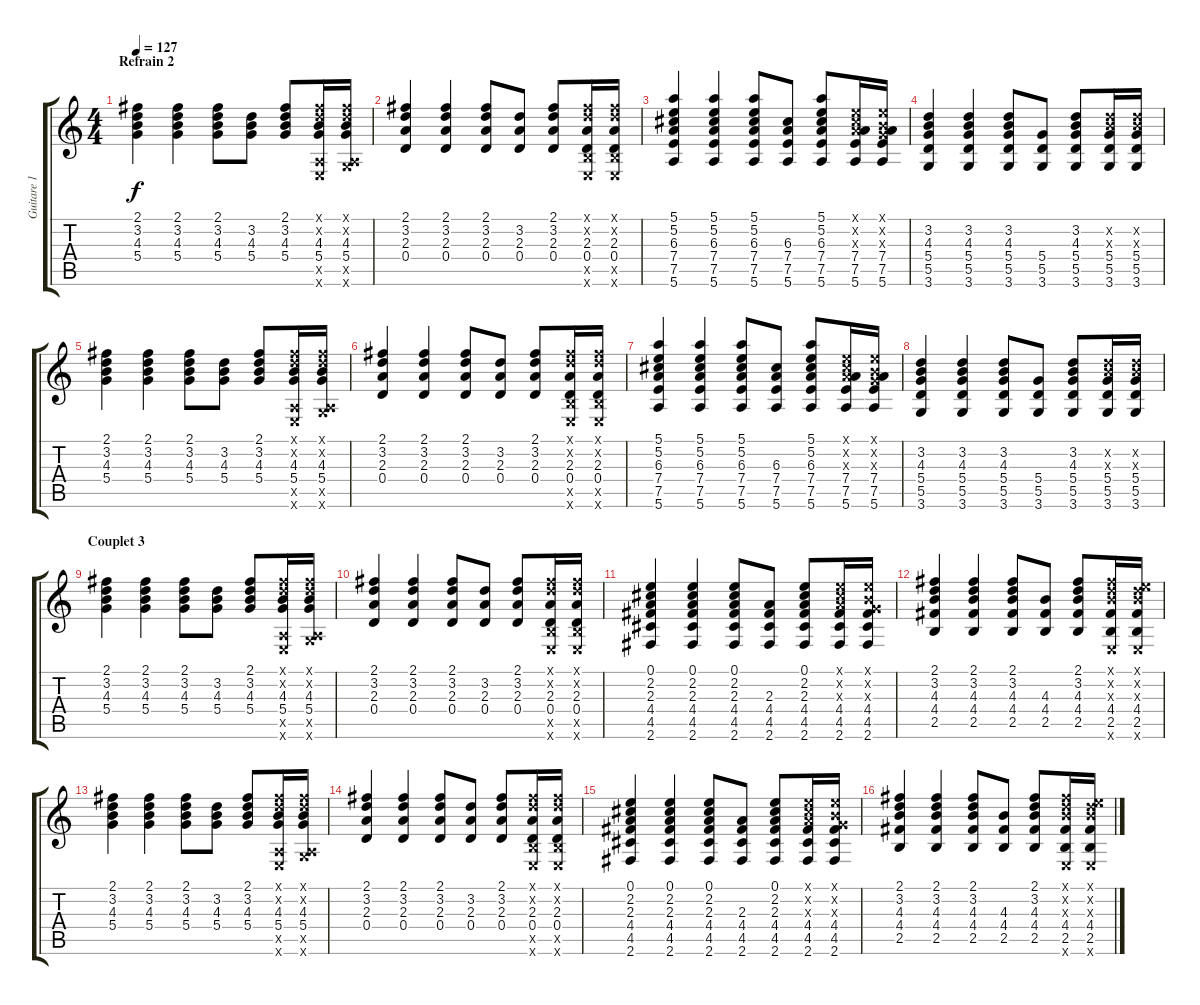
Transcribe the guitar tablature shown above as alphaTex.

\track ("Guitare 1" "Guitare 1") {instrument acousticguitarsteel}
\staff {score tabs}
\tuning (E4 B3 G3 D3 A2 E2) {hide}
\ts (4 4)
\section ("" "Refrain 2")
\tempo 127
\clef g2
\ks c
(2.1 3.2 4.3 5.4).4{dy f} (2.1 3.2 4.3 5.4).4 (2.1 3.2 4.3 5.4).8 (3.2 4.3 5.4).8 (2.1 3.2 4.3 5.4).8 (2.1{x} 3.2{x} 4.3 5.4 0.5{x} 0.6{x}).16 (2.1{x} 3.2{x} 4.3 5.4 0.5{x} 3.6{x}).16 |
(2.1 3.2 2.3 0.4).4 (2.1 3.2 2.3 0.4).4 (2.1 3.2 2.3 0.4).8 (3.2 2.3 0.4).8 (2.1 3.2 2.3 0.4).8 (2.1{x} 3.2{x} 2.3 0.4 2.5{x} 0.6{x}).16 (2.1{x} 3.2{x} 2.3 0.4 2.5{x} 0.6{x}).16 |
(5.1 5.2 6.3 7.4 7.5 5.6).4 (5.1 5.2 6.3 7.4 7.5 5.6).4 (5.1 5.2 6.3 7.4 7.5 5.6).8 (6.3 7.4 7.5 5.6).8 (5.1 5.2 6.3 7.4 7.5 5.6).8 (0.1{x} 2.2{x} 2.3{x} 7.4 7.5 5.6).16 (0.1{x} 0.2{x} 0.3{x} 7.4 7.5 5.6).16 |
(3.2 4.3 5.4 5.5 3.6).4 (3.2 4.3 5.4 5.5 3.6).4 (3.2 4.3 5.4 5.5 3.6).8 (5.4 5.5 3.6).8 (3.2 4.3 5.4 5.5 3.6).8 (3.2{x} 4.3{x} 5.4 5.5 3.6).16 (3.2{x} 4.3{x} 5.4 5.5 3.6).16 |
(2.1 3.2 4.3 5.4).4 (2.1 3.2 4.3 5.4).4 (2.1 3.2 4.3 5.4).8 (3.2 4.3 5.4).8 (2.1 3.2 4.3 5.4).8 (2.1{x} 3.2{x} 4.3 5.4 0.5{x} 0.6{x}).16 (2.1{x} 3.2{x} 4.3 5.4 0.5{x} 3.6{x}).16 |
(2.1 3.2 2.3 0.4).4 (2.1 3.2 2.3 0.4).4 (2.1 3.2 2.3 0.4).8 (3.2 2.3 0.4).8 (2.1 3.2 2.3 0.4).8 (2.1{x} 3.2{x} 2.3 0.4 2.5{x} 0.6{x}).16 (2.1{x} 3.2{x} 2.3 0.4 2.5{x} 0.6{x}).16 |
(5.1 5.2 6.3 7.4 7.5 5.6).4 (5.1 5.2 6.3 7.4 7.5 5.6).4 (5.1 5.2 6.3 7.4 7.5 5.6).8 (6.3 7.4 7.5 5.6).8 (5.1 5.2 6.3 7.4 7.5 5.6).8 (0.1{x} 2.2{x} 2.3{x} 7.4 7.5 5.6).16 (0.1{x} 0.2{x} 0.3{x} 7.4 7.5 5.6).16 |
(3.2 4.3 5.4 5.5 3.6).4 (3.2 4.3 5.4 5.5 3.6).4 (3.2 4.3 5.4 5.5 3.6).8 (5.4 5.5 3.6).8 (3.2 4.3 5.4 5.5 3.6).8 (3.2{x} 4.3{x} 5.4 5.5 3.6).16 (3.2{x} 4.3{x} 5.4 5.5 3.6).16 |
\section ("" "Couplet 3")
(2.1 3.2 4.3 5.4).4 (2.1 3.2 4.3 5.4).4 (2.1 3.2 4.3 5.4).8 (3.2 4.3 5.4).8 (2.1 3.2 4.3 5.4).8 (2.1{x} 3.2{x} 4.3 5.4 0.5{x} 0.6{x}).16 (2.1{x} 3.2{x} 4.3 5.4 0.5{x} 3.6{x}).16 |
(2.1 3.2 2.3 0.4).4 (2.1 3.2 2.3 0.4).4 (2.1 3.2 2.3 0.4).8 (3.2 2.3 0.4).8 (2.1 3.2 2.3 0.4).8 (2.1{x} 3.2{x} 2.3 0.4 2.5{x} 0.6{x}).16 (2.1{x} 3.2{x} 2.3 0.4 2.5{x} 0.6{x}).16 |
(0.1 2.2 2.3 4.4 4.5 2.6).4 (0.1 2.2 2.3 4.4 4.5 2.6).4 (0.1 2.2 2.3 4.4 4.5 2.6).8 (2.3 4.4 4.5 2.6).8 (0.1 2.2 2.3 4.4 4.5 2.6).8 (0.1{x} 2.2{x} 2.3{x} 4.4 4.5 2.6).16 (0.1{x} 0.2{x} 0.3{x} 4.4 4.5 2.6).16 |
(2.1 3.2 4.3 4.4 2.5).4 (2.1 3.2 4.3 4.4 2.5).4 (2.1 3.2 4.3 4.4 2.5).8 (4.3 4.4 2.5).8 (2.1 3.2 4.3 4.4 2.5).8 (2.1{x} 3.2{x} 4.3{x} 4.4 2.5 0.6{x}).16 (0.1{x} 3.2{x} 4.3{x} 4.4 2.5 0.6{x}).16 |
(2.1 3.2 4.3 5.4).4 (2.1 3.2 4.3 5.4).4 (2.1 3.2 4.3 5.4).8 (3.2 4.3 5.4).8 (2.1 3.2 4.3 5.4).8 (2.1{x} 3.2{x} 4.3 5.4 0.5{x} 0.6{x}).16 (2.1{x} 3.2{x} 4.3 5.4 0.5{x} 3.6{x}).16 |
(2.1 3.2 2.3 0.4).4 (2.1 3.2 2.3 0.4).4 (2.1 3.2 2.3 0.4).8 (3.2 2.3 0.4).8 (2.1 3.2 2.3 0.4).8 (2.1{x} 3.2{x} 2.3 0.4 2.5{x} 0.6{x}).16 (2.1{x} 3.2{x} 2.3 0.4 2.5{x} 0.6{x}).16 |
(0.1 2.2 2.3 4.4 4.5 2.6).4 (0.1 2.2 2.3 4.4 4.5 2.6).4 (0.1 2.2 2.3 4.4 4.5 2.6).8 (2.3 4.4 4.5 2.6).8 (0.1 2.2 2.3 4.4 4.5 2.6).8 (0.1{x} 2.2{x} 2.3{x} 4.4 4.5 2.6).16 (0.1{x} 0.2{x} 0.3{x} 4.4 4.5 2.6).16 |
(2.1 3.2 4.3 4.4 2.5).4 (2.1 3.2 4.3 4.4 2.5).4 (2.1 3.2 4.3 4.4 2.5).8 (4.3 4.4 2.5).8 (2.1 3.2 4.3 4.4 2.5).8 (2.1{x} 3.2{x} 4.3{x} 4.4 2.5 0.6{x}).16 (0.1{x} 3.2{x} 4.3{x} 4.4 2.5 0.6{x}).16
